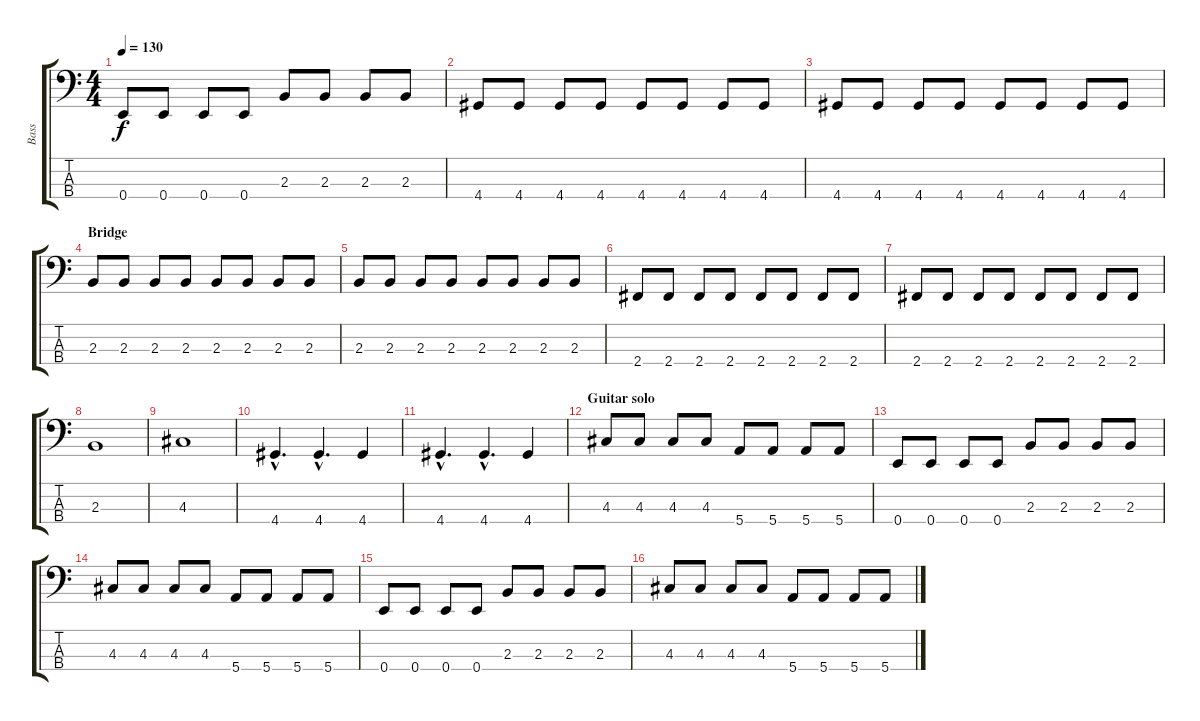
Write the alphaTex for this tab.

\track ("Bass" "Bass") {instrument electricbasspick}
\staff {score tabs}
\tuning (G2 D2 A1 E1) {hide}
\ts (4 4)
\tempo 130
\clef f4
\ks c
0.4.8{dy f} 0.4.8 0.4.8 0.4.8 2.3.8 2.3.8 2.3.8 2.3.8 |
4.4.8 4.4.8 4.4.8 4.4.8 4.4.8 4.4.8 4.4.8 4.4.8 |
4.4.8 4.4.8 4.4.8 4.4.8 4.4.8 4.4.8 4.4.8 4.4.8 |
\section ("" "Bridge")
2.3.8 2.3.8 2.3.8 2.3.8 2.3.8 2.3.8 2.3.8 2.3.8 |
2.3.8 2.3.8 2.3.8 2.3.8 2.3.8 2.3.8 2.3.8 2.3.8 |
2.4.8 2.4.8 2.4.8 2.4.8 2.4.8 2.4.8 2.4.8 2.4.8 |
2.4.8 2.4.8 2.4.8 2.4.8 2.4.8 2.4.8 2.4.8 2.4.8 |
2.3.1 |
4.3.1 |
4.4{hac}.4{d} 4.4{hac}.4{d} 4.4.4 |
4.4{hac}.4{d} 4.4{hac}.4{d} 4.4.4 |
\section ("" "Guitar solo")
4.3.8 4.3.8 4.3.8 4.3.8 5.4.8 5.4.8 5.4.8 5.4.8 |
0.4.8 0.4.8 0.4.8 0.4.8 2.3.8 2.3.8 2.3.8 2.3.8 |
4.3.8 4.3.8 4.3.8 4.3.8 5.4.8 5.4.8 5.4.8 5.4.8 |
0.4.8 0.4.8 0.4.8 0.4.8 2.3.8 2.3.8 2.3.8 2.3.8 |
4.3.8 4.3.8 4.3.8 4.3.8 5.4.8 5.4.8 5.4.8 5.4.8
